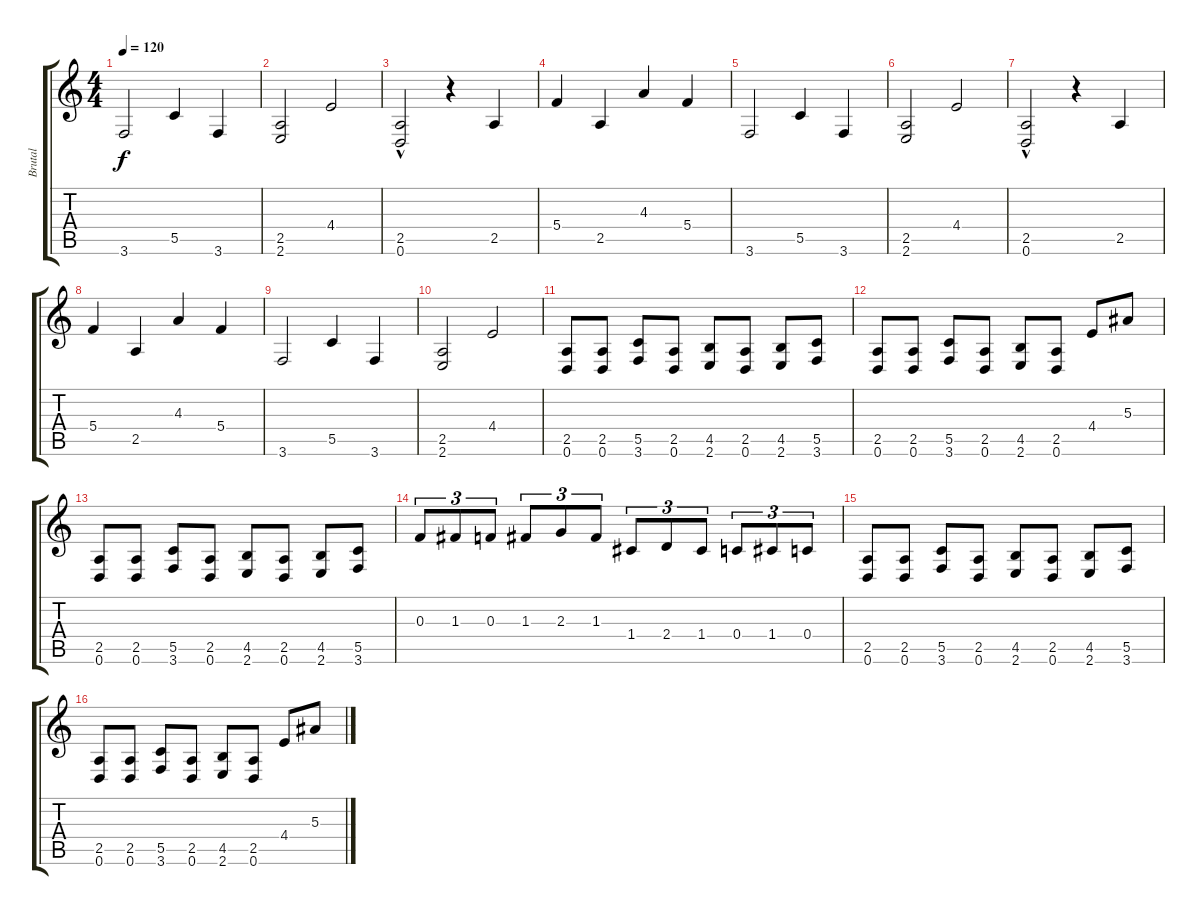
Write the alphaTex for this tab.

\track ("Brutal" "Brutal") {instrument distortionguitar}
\staff {score tabs}
\tuning (D4 A3 F3 C3 G2 D2) {hide}
\ts (4 4)
\tempo 120
\clef g2
\ks c
3.6.2{dy f} 5.5.4 3.6.4 |
(2.5 2.6).2 4.4.2 |
(2.5{hac} 0.6{hac}).2 r.4 2.5.4 |
5.4.4 2.5.4 4.3.4 5.4.4 |
3.6.2 5.5.4 3.6.4 |
(2.5 2.6).2 4.4.2 |
(2.5{hac} 0.6{hac}).2 r.4 2.5.4 |
5.4.4 2.5.4 4.3.4 5.4.4 |
3.6.2 5.5.4 3.6.4 |
(2.5 2.6).2 4.4.2 |
(2.5 0.6).8 (2.5 0.6).8 (5.5 3.6).8 (2.5 0.6).8 (4.5 2.6).8 (2.5 0.6).8 (4.5 2.6).8 (5.5 3.6).8 |
(2.5 0.6).8 (2.5 0.6).8 (5.5 3.6).8 (2.5 0.6).8 (4.5 2.6).8 (2.5 0.6).8 4.4.8 5.3.8 |
(2.5 0.6).8 (2.5 0.6).8 (5.5 3.6).8 (2.5 0.6).8 (4.5 2.6).8 (2.5 0.6).8 (4.5 2.6).8 (5.5 3.6).8 |
0.3.8{tu (3 2)} 1.3.8{tu (3 2)} 0.3.8{tu (3 2)} 1.3.8{tu (3 2)} 2.3.8{tu (3 2)} 1.3.8{tu (3 2)} 1.4.8{tu (3 2)} 2.4.8{tu (3 2)} 1.4.8{tu (3 2)} 0.4.8{tu (3 2)} 1.4.8{tu (3 2)} 0.4.8{tu (3 2)} |
(2.5 0.6).8 (2.5 0.6).8 (5.5 3.6).8 (2.5 0.6).8 (4.5 2.6).8 (2.5 0.6).8 (4.5 2.6).8 (5.5 3.6).8 |
(2.5 0.6).8 (2.5 0.6).8 (5.5 3.6).8 (2.5 0.6).8 (4.5 2.6).8 (2.5 0.6).8 4.4.8 5.3.8
